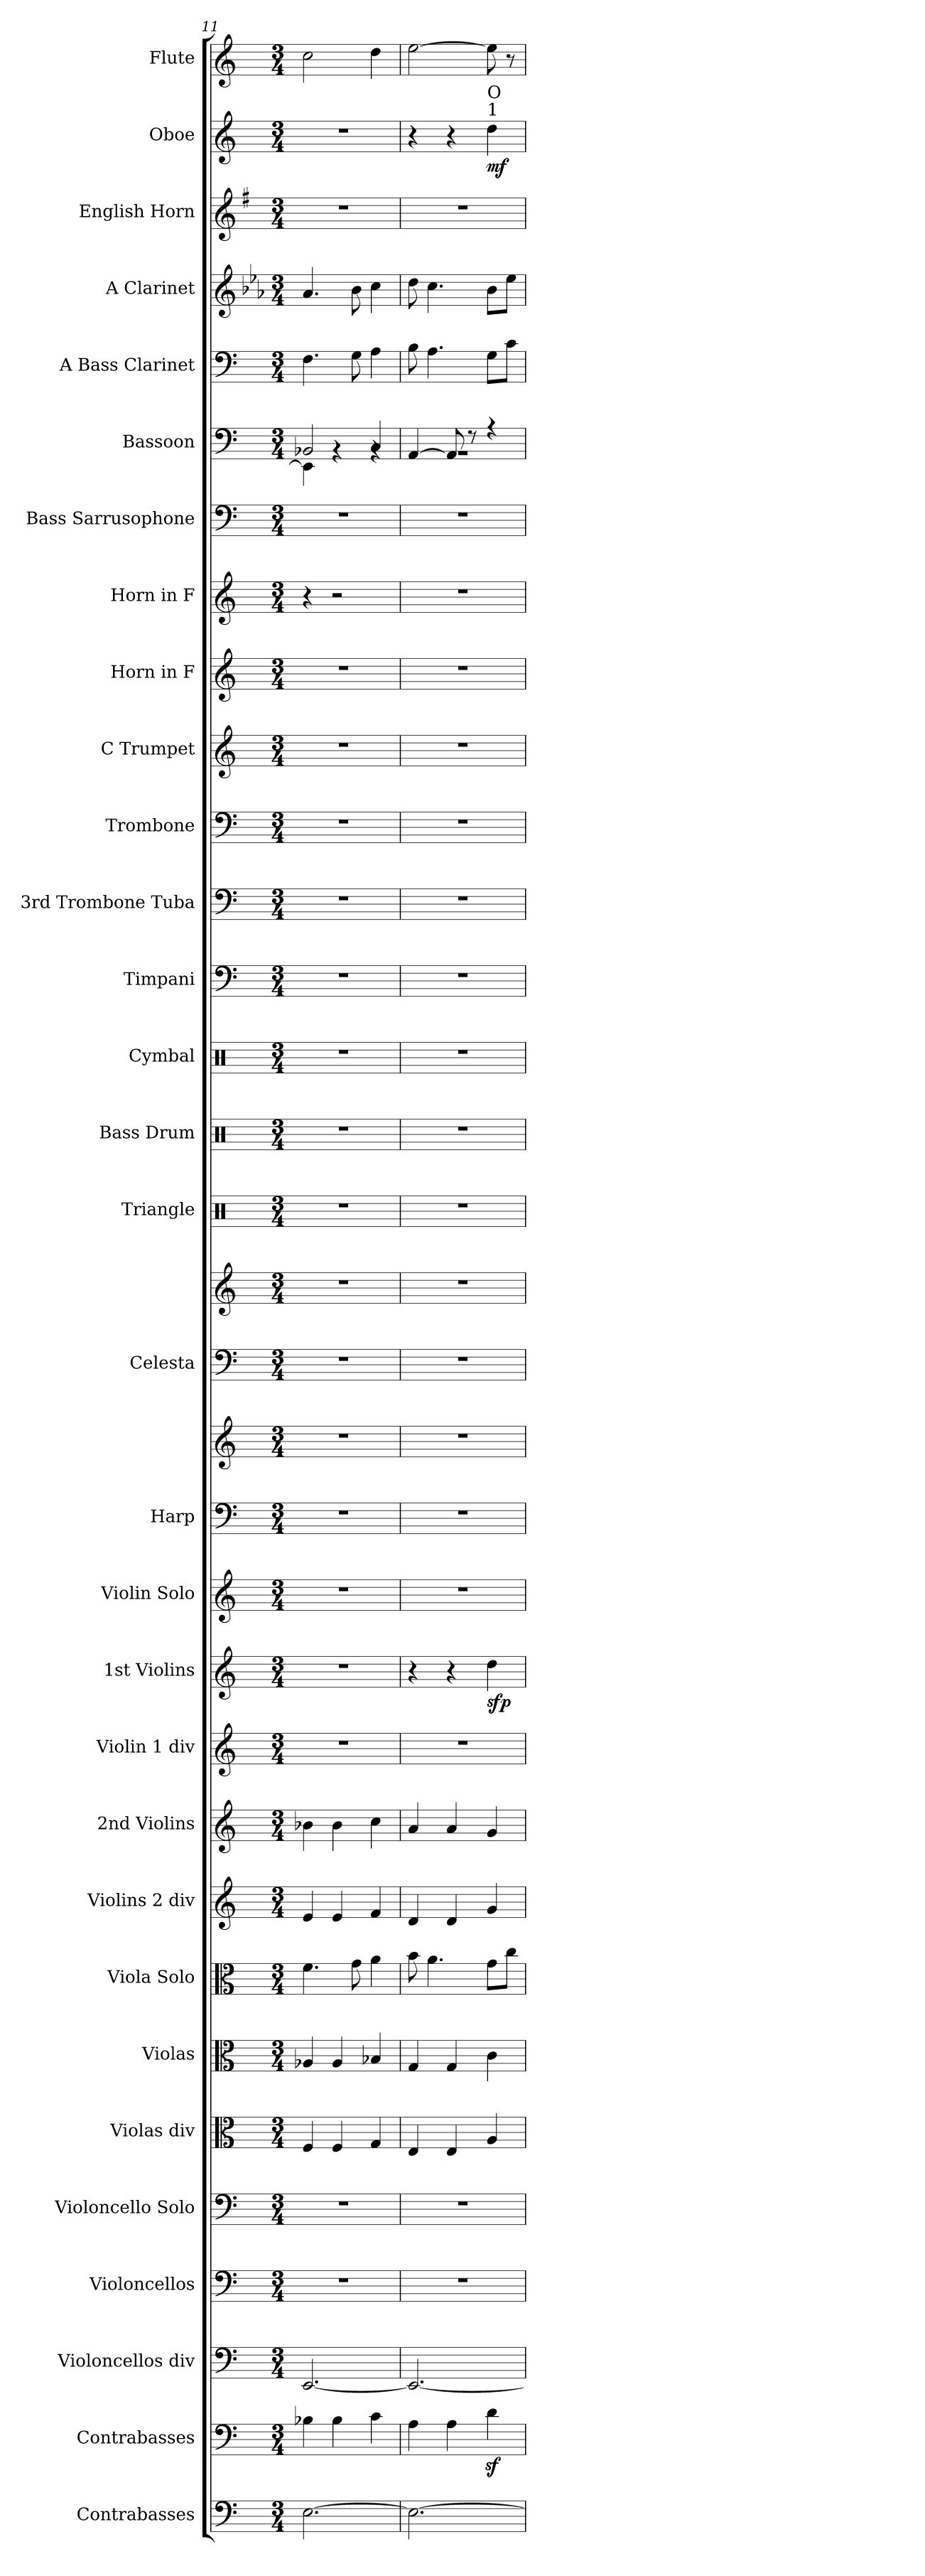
**kern	**kern	**kern	**kern	**kern	**kern	**kern	**kern	**dynam	**kern	**kern	**kern	**kern	**dynam	**kern	**kern	**kern	**kern	**kern	**kern	**kern	**kern	**kern	**kern	**kern	**kern	**kern	**kern	**kern	**kern	**kern	**kern	**kern	**kern	**dynam	**kern
*part31	*part30	*part29	*part28	*part27	*part26	*part25	*part24	*part24	*part23	*part22	*part21	*part20	*part20	*part19	*part18	*part18	*part17	*part17	*part16	*part15	*part14	*part13	*part12	*part11	*part10	*part9	*part8	*part7	*part6	*part5	*part4	*part3	*part2	*part2	*part1
*staff33	*staff32	*staff31	*staff30	*staff29	*staff28	*staff27	*staff26	*staff26	*staff25	*staff24	*staff23	*staff22	*staff22	*staff21	*staff20	*staff19	*staff18	*staff17	*staff16	*staff15	*staff14	*staff13	*staff12	*staff11	*staff10	*staff9	*staff8	*staff7	*staff6	*staff5	*staff4	*staff3	*staff2	*staff2	*staff1
*I"Contrabasses	*I"Contrabasses	*I"Violoncellos div	*I"Violoncellos	*I"Violoncello Solo	*I"Violas div	*I"Violas	*I"Viola Solo	*	*I"Violins 2 div	*I"2nd Violins	*I"Violin 1 div	*I"1st Violins	*	*I"Violin Solo	*I"Harp	*	*I"Celesta	*	*I"Triangle	*I"Bass Drum	*I"Cymbal	*I"Timpani	*I"3rd Trombone  Tuba	*I"Trombone	*I"C Trumpet	*I"Horn in F	*I"Horn in F	*I"Bass Sarrusophone	*I"Bassoon	*I"A Bass Clarinet	*I"A Clarinet	*I"English Horn	*I"Oboe	*	*I"Flute
*	*I'Cbs.	*I'Vcs. div	*I'Vcs.	*I'Vc. solo	*I'Vlas. div	*I'Vlas.	*I'Vla. Solo	*	*I'Vlns. 2 div	*I'Vln. 2	*I'Vln 1 div	*I'Vln.  1	*	*I'Vln. Solo	*I'Hrp.	*	*I'Cel.	*	*I'Trgl.	*I'B. Dr.	*I'Cym.	*I'Timp.	*	*I'Tbn.	*I'C Tpt.	*	*	*I'B. Sar.	*I'Bsn.	*I'A B. Cl.	*I'A Cl.	*I'E. Hn.	*I'Ob.	*	*I'Fl.
*clefF4	*clefF4	*clefF4	*clefF4	*clefF4	*clefC3	*clefC3	*clefC3	*	*clefG2	*clefG2	*clefG2	*clefG2	*	*clefG2	*clefF4	*clefG2	*clefF4	*clefG2	*clefX	*clefX	*clefX	*clefF4	*clefF4	*clefF4	*clefG2	*clefG2	*clefG2	*clefF4	*clefF4	*clefF4	*clefG2	*clefG2	*clefG2	*	*clefG2
*ITrd7c12	*ITrd7c12	*	*	*	*	*	*	*	*	*	*	*	*	*	*	*	*ITrd-7c-12	*ITrd-7c-12	*	*	*	*	*	*	*	*ITrd4c7	*ITrd4c7	*ITrd7c12	*	*ITrd9c15	*ITrd2c3	*ITrd4c7	*	*	*
*k[]	*k[]	*k[]	*k[]	*k[]	*k[]	*k[]	*k[]	*	*k[]	*k[]	*k[]	*k[]	*	*k[]	*k[]	*k[]	*k[]	*k[]	*k[]	*k[]	*k[]	*k[]	*k[]	*k[]	*k[]	*k[b-]	*k[b-]	*k[]	*k[]	*k[]	*k[]	*k[]	*k[]	*	*k[]
*M3/4	*M3/4	*M3/4	*M3/4	*M3/4	*M3/4	*M3/4	*M3/4	*	*M3/4	*M3/4	*M3/4	*M3/4	*	*M3/4	*M3/4	*M3/4	*M3/4	*M3/4	*M3/4	*M3/4	*M3/4	*M3/4	*M3/4	*M3/4	*M3/4	*M3/4	*M3/4	*M3/4	*M3/4	*M3/4	*M3/4	*M3/4	*M3/4	*	*M3/4
=11	=11	=11	=11	=11	=11	=11	=11	=11	=11	=11	=11	=11	=11	=11	=11	=11	=11	=11	=11	=11	=11	=11	=11	=11	=11	=11	=11	=11	=11	=11	=11	=11	=11	=11	=11
*	*	*	*	*	*	*	*	*	*	*	*	*	*	*	*	*	*	*	*	*	*	*	*	*	*	*	*	*	*^	*	*	*	*	*	*
!	!	!	!	!	!	!	!	!LO:DY:b	!	!	!	!	!	!	!	!	!	!	!	!	!	!	!	!	!	!	!	!	!	!	!	!	!	!	!	!
!	!	!	!	!	!	!	!	!LO:DY:n=1:b	!	!	!	!	!	!	!	!	!	!	!	!	!	!	!	!	!	!	!	!	!	!	!	!	!	!	!	!
[2.EE\	4BB-X\	[2.EE/	2.r	2.r	4F/	4A-X/	4.f\	mf other-dynamics	4e/	4b-X\	2.r	2.r	.	2.r	2.r	2.r	2.r	2.r	2.r	2.r	2.r	2.r	2.r	2.r	2.r	2.r	4r	2.r	2BB-X/	4EE\]	4.FF\	4.f/	2.r	2.r	.	2cc\
.	4BB-\	.	.	.	4F/	4A-/	.	.	4e/	4b-\	.	.	.	.	.	.	.	.	.	.	.	.	.	.	.	.	2r	.	.	4rBB	.	.	.	.	.	.
.	.	.	.	.	.	.	8g\	.	.	.	.	.	.	.	.	.	.	.	.	.	.	.	.	.	.	.	.	.	.	.	8GG\	8g\	.	.	.	.
.	4C\	.	.	.	4G/	4B-X/	4a\	.	4f/	4cc\	.	.	.	.	.	.	.	.	.	.	.	.	.	.	.	.	.	.	4C/	4rBB	4AA\	4a\	.	.	.	4dd\
=12	=12	=12	=12	=12	=12	=12	=12	=12	=12	=12	=12	=12	=12	=12	=12	=12	=12	=12	=12	=12	=12	=12	=12	=12	=12	=12	=12	=12	=12	=12	=12	=12	=12	=12	=12	=12
2.EE\_	4AA\	2.EE/_	2.r	2.r	4E/	4G/	8b\	.	4d/	4a/	2.r	4r	.	2.r	2.r	2.r	2.r	2.r	2.r	2.r	2.r	2.r	2.r	2.r	2.r	2.r	2.r	2.r	[4AA/	2.rBB	8BB\	8b\	2.r	4r	.	[2ee\
.	.	.	.	.	.	.	4.a\	.	.	.	.	.	.	.	.	.	.	.	.	.	.	.	.	.	.	.	.	.	.	.	4.AA\	4.a\	.	.	.	.
.	4AA\	.	.	.	4E/	4G/	.	.	4d/	4a/	.	4r	.	.	.	.	.	.	.	.	.	.	.	.	.	.	.	.	8AA/]	.	.	.	.	4r	.	.
.	.	.	.	.	.	.	.	.	.	.	.	.	.	.	.	.	.	.	.	.	.	.	.	.	.	.	.	.	8r	.	.	.	.	.	.	.
!	!	!	!	!	!	!	!	!	!	!	!	!	!	!	!	!	!	!	!	!	!	!	!	!	!	!	!	!	!	!	!	!	!	!LO:TX:a:t=1	!	!
!	!	!	!	!	!	!	!	!	!	!	!	!	!	!	!	!	!	!	!	!	!	!	!	!	!	!	!	!	!	!	!	!	!	!LO:TX:a:t=O	!	!
!	!	!	!	!	!	!	!	!	!	!	!	!	!LO:DY:b	!	!	!	!	!	!	!	!	!	!	!	!	!	!	!	!	!	!	!	!	!	!LO:DY:b	!
.	4Dz<\	.	.	.	4A/	4c\	8g\L	.	4g/	4g/	.	4dd\	sfp	.	.	.	.	.	.	.	.	.	.	.	.	.	.	.	4r	.	8GG\L	8g\L	.	4dd\	mf	8ee\]
.	.	.	.	.	.	.	8cc\J	.	.	.	.	.	.	.	.	.	.	.	.	.	.	.	.	.	.	.	.	.	.	.	8C\J	8cc\J	.	.	.	8r
*	*	*	*	*	*	*	*	*	*	*	*	*	*	*	*	*	*	*	*	*	*	*	*	*	*	*	*	*	*v	*v	*	*	*	*	*	*
=	=	=	=	=	=	=	=	=	=	=	=	=	=	=	=	=	=	=	=	=	=	=	=	=	=	=	=	=	=	=	=	=	=	=	=
*-	*-	*-	*-	*-	*-	*-	*-	*-	*-	*-	*-	*-	*-	*-	*-	*-	*-	*-	*-	*-	*-	*-	*-	*-	*-	*-	*-	*-	*-	*-	*-	*-	*-	*-	*-
